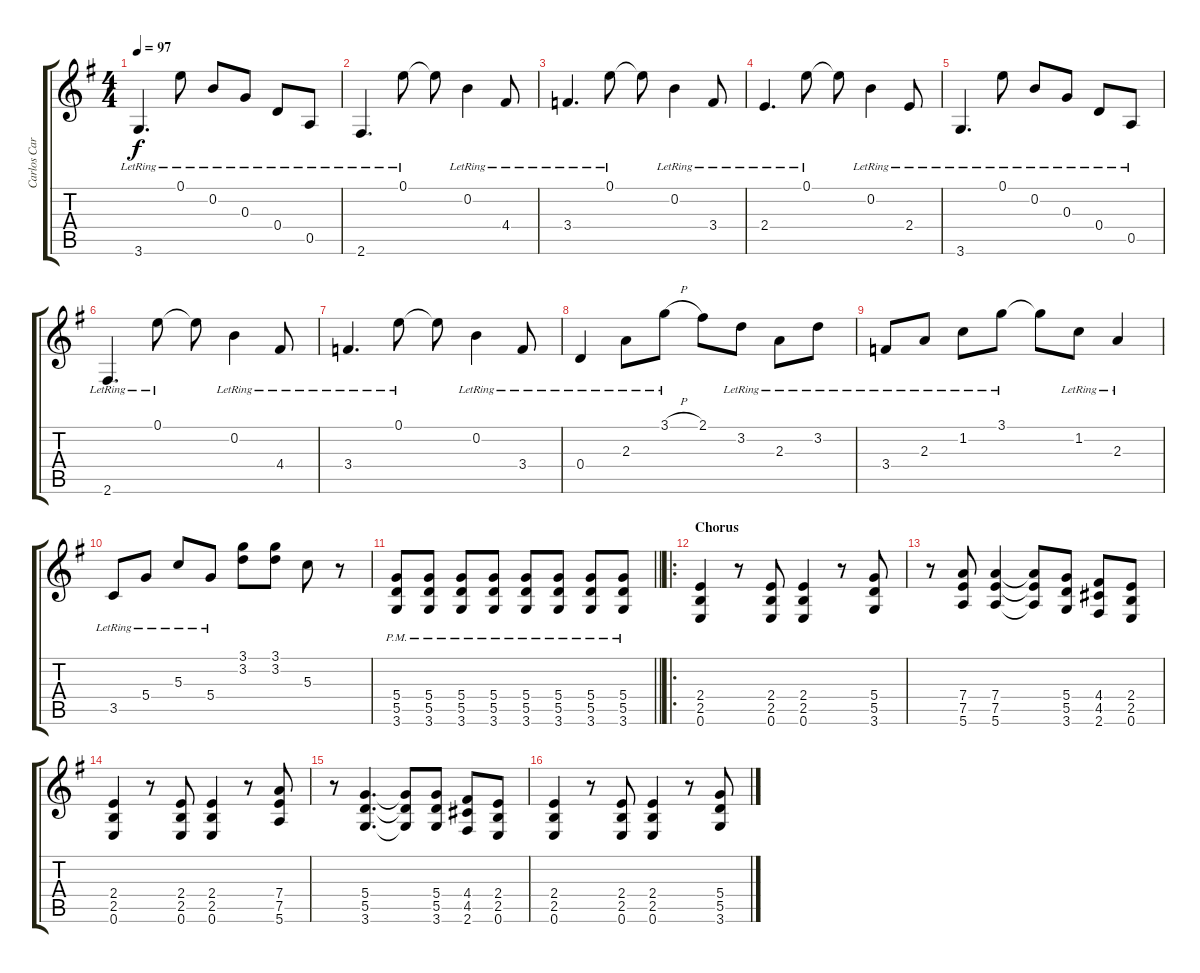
\track ("Carlos Carvazo" "Carlos Car") {instrument distortionguitar}
\staff {score tabs}
\tuning (E4 B3 G3 D3 A2 E2) {hide}
\ts (4 4)
\tempo 97
\clef g2
\ks g
3.6{lr}.4{d dy f} 0.1{lr}.8 0.2{lr}.8 0.3{lr}.8 0.4{lr}.8 0.5{lr}.8 |
2.6{lr}.4{d} 0.1{lr}.8 0.1{t}.8 0.2{lr}.4 4.4{lr}.8 |
3.4{lr}.4{d} 0.1{lr}.8 0.1{t}.8 0.2{lr}.4 3.4{lr}.8 |
2.4{lr}.4{d} 0.1{lr}.8 0.1{t}.8 0.2{lr}.4 2.4{lr}.8 |
3.6{lr}.4{d} 0.1{lr}.8 0.2{lr}.8 0.3{lr}.8 0.4{lr}.8 0.5{lr}.8 |
2.6{lr}.4{d} 0.1{lr}.8 0.1{t}.8 0.2{lr}.4 4.4{lr}.8 |
3.4{lr}.4{d} 0.1{lr}.8 0.1{t}.8 0.2{lr}.4 3.4{lr}.8 |
0.4{lr}.4 2.3{lr}.8 3.1{h lr}.8 2.1.8 3.2{lr}.8 2.3{lr}.8 3.2{lr}.8 |
3.4{lr}.8 2.3{lr}.8 1.2{lr}.8 3.1{lr}.8 3.1{t}.8 1.2{lr}.8 2.3{lr}.4 |
3.5{lr}.8 5.4{lr}.8 5.3{lr}.8 5.4{lr}.8 (3.1 3.2).8 (3.1 3.2).8 5.3.8 r.8 |
\barLineRight lightlight
(5.4{pm} 5.5{pm} 3.6{pm}).8{instrument distortionguitar} (5.4{pm} 5.5{pm} 3.6{pm}).8 (5.4{pm} 5.5{pm} 3.6{pm}).8 (5.4{pm} 5.5{pm} 3.6{pm}).8 (5.4{pm} 5.5{pm} 3.6{pm}).8 (5.4{pm} 5.5{pm} 3.6{pm}).8 (5.4{pm} 5.5{pm} 3.6{pm}).8 (5.4{pm} 5.5{pm} 3.6{pm}).8 |
\ro
\section ("" "Chorus")
(2.4 2.5 0.6).4 r.8 (2.4 2.5 0.6).8 (2.4 2.5 0.6).4 r.8 (5.4 5.5 3.6).8 |
r.8 (7.4 7.5 5.6).8 (7.4 7.5 5.6).4 (7.4{t} 7.5{t} 5.6{t}).8 (5.4 5.5 3.6).8 (4.4 4.5 2.6).8 (2.4 2.5 0.6).8 |
(2.4 2.5 0.6).4 r.8 (2.4 2.5 0.6).8 (2.4 2.5 0.6).4 r.8 (7.4 7.5 5.6).8 |
r.8 (5.4 5.5 3.6).4{d} (5.4{t} 5.5{t} 3.6{t}).8 (5.4 5.5 3.6).8 (4.4 4.5 2.6).8 (2.4 2.5 0.6).8 |
(2.4 2.5 0.6).4 r.8 (2.4 2.5 0.6).8 (2.4 2.5 0.6).4 r.8 (5.4 5.5 3.6).8
